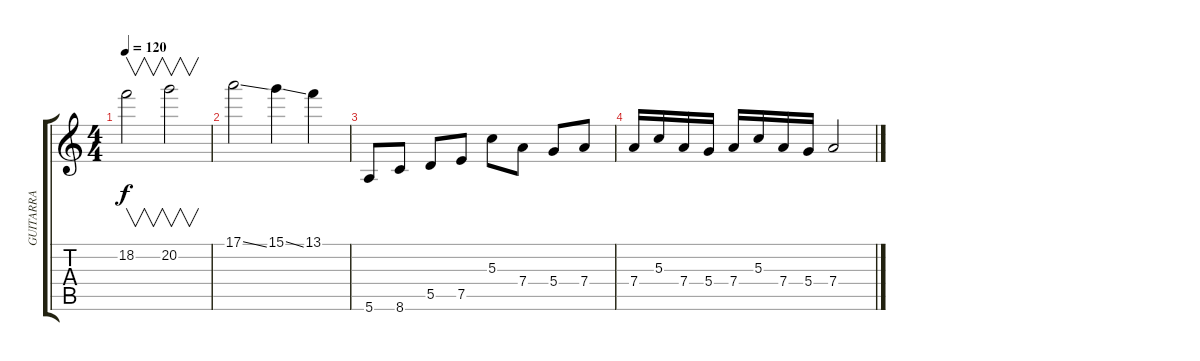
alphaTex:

\track ("GUITARRA" "GUITARRA") {instrument distortionguitar}
\staff {score tabs}
\tuning (E4 B3 G3 D3 A2 E2) {hide}
\ts (4 4)
\tempo 120
\clef g2
\ks c
18.2.2{v dy f} 20.2.2{v} |
17.1{ss}.2 15.1{ss}.4 13.1.4 |
5.6.8 8.6.8 5.5.8 7.5.8 5.3.8 7.4.8 5.4.8 7.4.8 |
7.4.16 5.3.16 7.4.16 5.4.16 7.4.16 5.3.16 7.4.16 5.4.16 7.4.2
